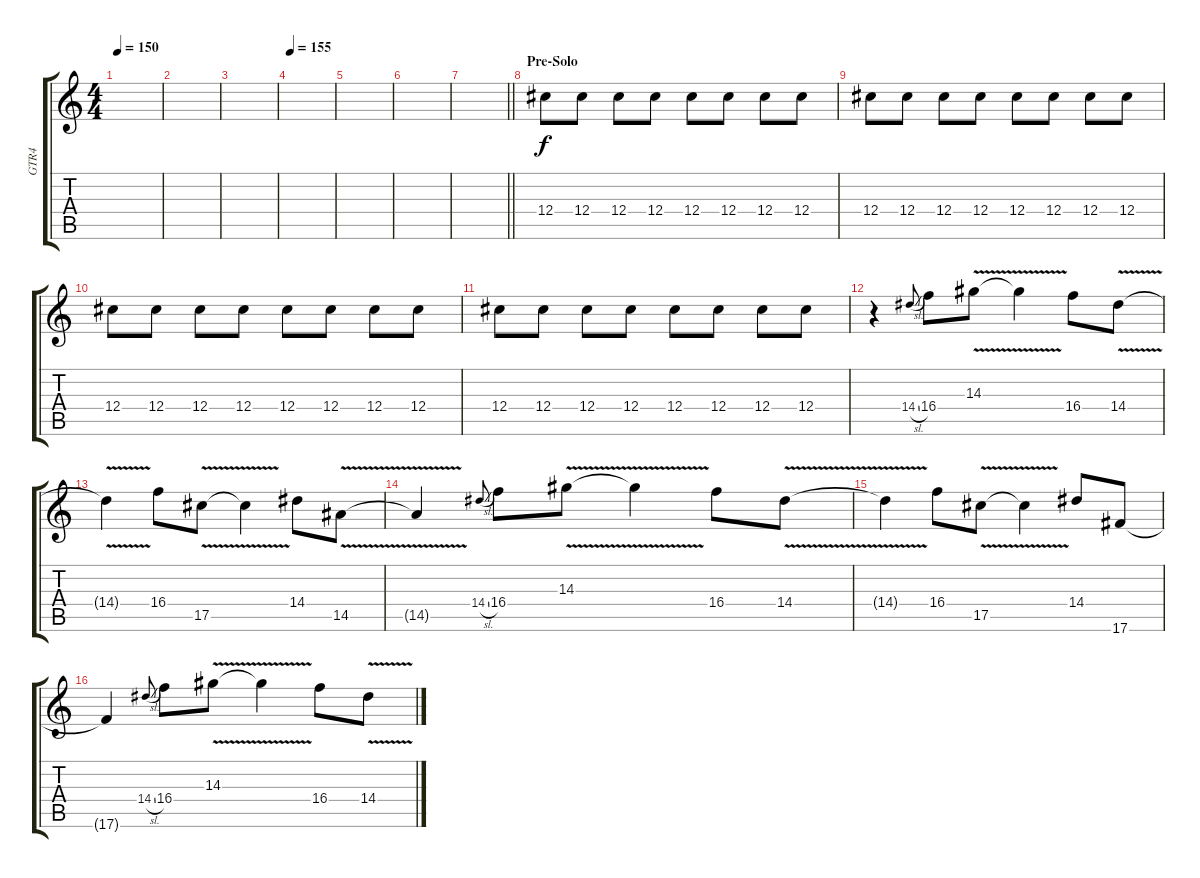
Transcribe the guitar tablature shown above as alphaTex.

\track ("GTR4" "GTR4") {instrument distortionguitar}
\staff {score tabs}
\tuning (Eb4 Bb3 Gb3 Db3 Ab2 Db2) {hide}
\ts (4 4)
\tempo 150
\clef g2
\ks c
|
|
|
\tempo 155
|
|
|
\barLineRight lightlight
|
\section ("" "Pre-Solo")
12.4.8 12.4.8 12.4.8 12.4.8 12.4.8 12.4.8 12.4.8 12.4.8 |
12.4.8 12.4.8 12.4.8 12.4.8 12.4.8 12.4.8 12.4.8 12.4.8 |
12.4.8 12.4.8 12.4.8 12.4.8 12.4.8 12.4.8 12.4.8 12.4.8 |
12.4.8 12.4.8 12.4.8 12.4.8 12.4.8 12.4.8 12.4.8 12.4.8 |
r.4{instrument distortionguitar} 14.4{sl}.8{gr onbeat} 16.4.8 14.3{v}.8 14.3{t}.4 16.4.8 14.4{v}.8 |
14.4{t}.4 16.4.8 17.5{v}.8 17.5{t}.4 14.4.8 14.5{v}.8 |
14.5{t}.4 14.4{sl}.8{gr onbeat} 16.4.8 14.3{v}.8 14.3{t}.4 16.4.8 14.4{v}.8 |
14.4{t}.4 16.4.8 17.5{v}.8 17.5{t}.4 14.4.8 17.6.8 |
17.6{t}.4 14.4{sl}.8{gr onbeat} 16.4.8 14.3{v}.8 14.3{t}.4 16.4.8 14.4{v}.8
